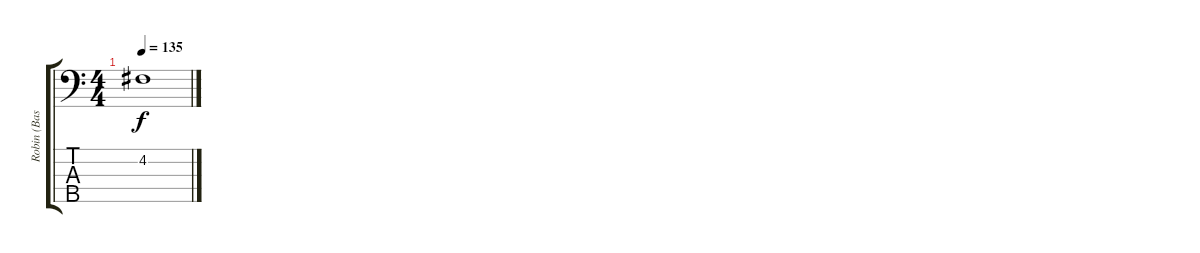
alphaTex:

\track ("Robin (Bass)" "Robin (Bas") {instrument electricbasspick}
\staff {score tabs}
\tuning (G2 D2 A1 E1 B0) {hide}
\ts (4 4)
\tempo 135
\clef f4
\ks c
4.2.1{dy f}
